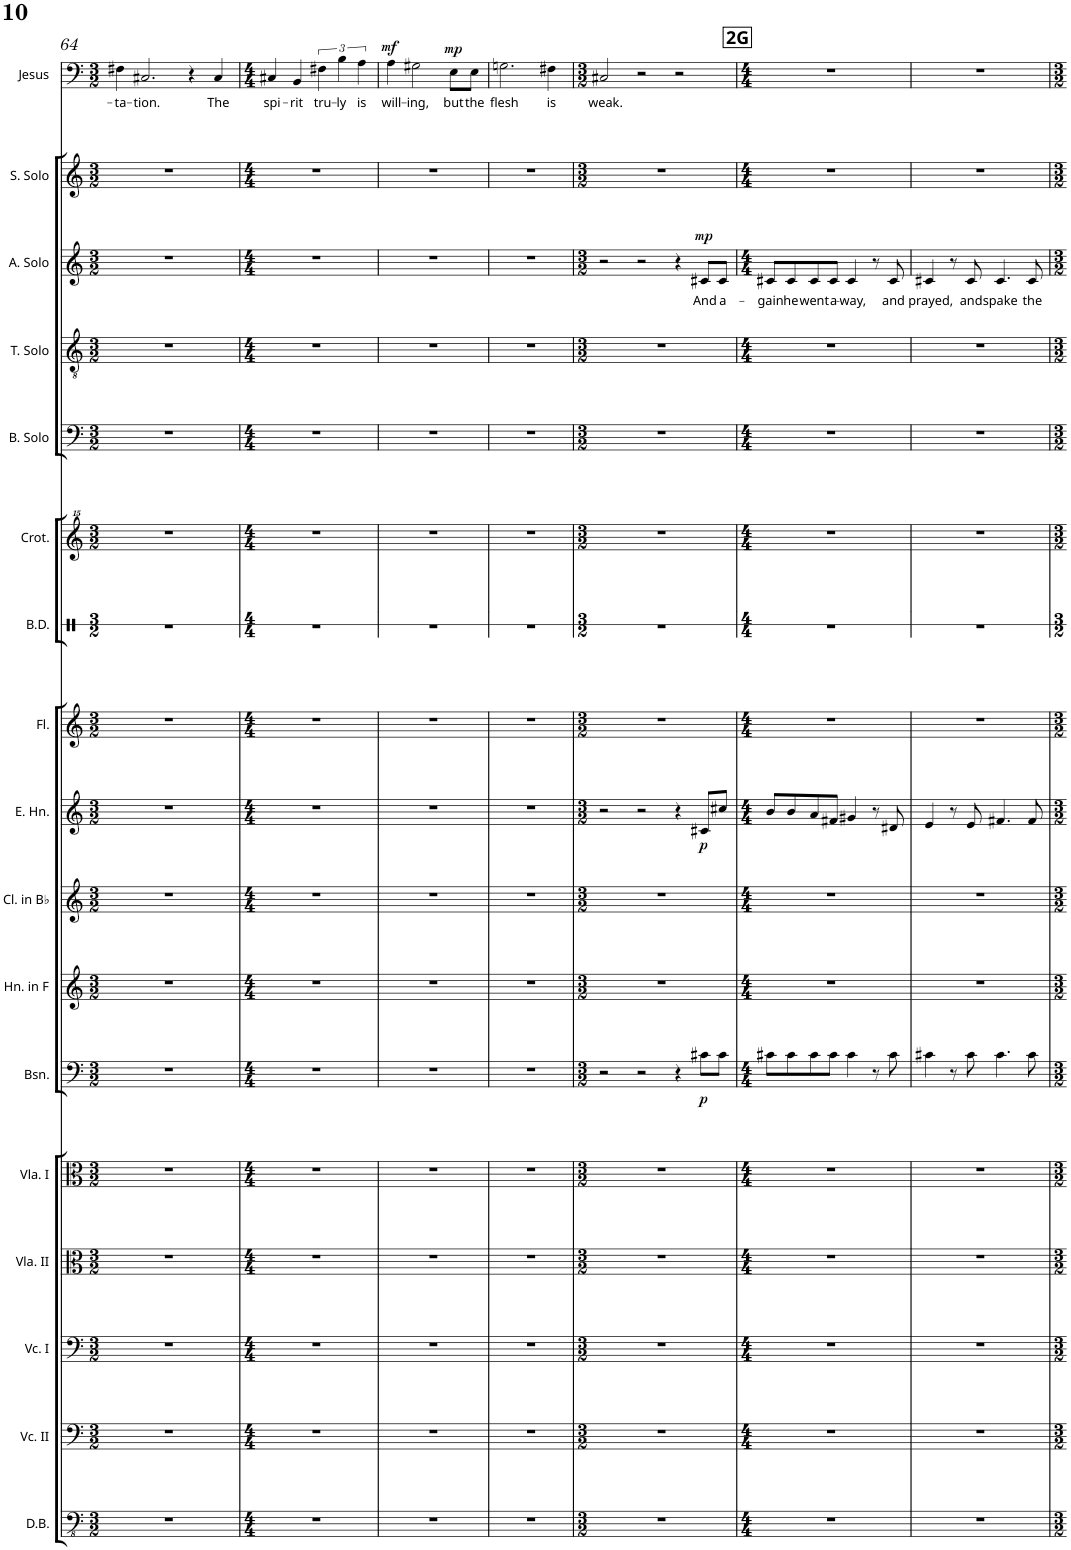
**kern	**kern	**kern	**kern	**kern	**kern	**dynam	**kern	**kern	**kern	**dynam	**kern	**kern	**kern	**kern	**kern	**kern	**text	**dynam	**kern	**kern	**text	**dynam
*part17	*part16	*part15	*part14	*part13	*part12	*part12	*part11	*part10	*part9	*part9	*part8	*part7	*part6	*part5	*part4	*part3	*part3	*part3	*part2	*part1	*part1	*part1
*staff17	*staff16	*staff15	*staff14	*staff13	*staff12	*staff12	*staff11	*staff10	*staff9	*staff9	*staff8	*staff7	*staff6	*staff5	*staff4	*staff3	*staff3	*staff3	*staff2	*staff1	*staff1	*staff1
*I"Double Bass	*I"Violoncello II	*I"Violoncello I	*I"Viola II	*I"Viola I	*I"Bassoon	*	*I"Horn in F	*I"Clarinet in Bb	*I"Oboe	*	*I"Flute	*I"Bass Drum	*I"Crotales	*I"Bass Solo	*I"Tenor Solo	*I"Alto Solo	*	*	*I"Soprano Solo	*I"Jesus (Baritone Solo)	*	*
*I'D.B.	*I'Vc. II	*I'Vc. I	*I'Vla. II	*I'Vla. I	*I'Bsn.	*	*I'Hn. in F	*I'Cl. in Bb	*I'Ob.	*	*I'Fl.	*I'B.D.	*I'Crot.	*I'B. Solo	*I'T. Solo	*I'A. Solo	*	*	*I'S. Solo	*I'Jesus	*	*
!!LO:PB:g=z
*clefFv4	*clefF4	*clefF4	*clefC3	*clefC3	*clefF4	*	*clefG2	*clefG2	*clefG2	*	*clefG2	*clefX	*clefG^^2	*clefF4	*clefGv2	*clefG2	*	*	*clefG2	*clefF4	*	*
*Trd7c12	*	*	*	*	*	*	*Trd4c7	*Trd1c2	*	*	*	*	*	*	*	*	*	*	*	*	*	*
*k[]	*k[]	*k[]	*k[]	*k[]	*k[]	*	*k[]	*k[]	*k[]	*	*k[]	*k[]	*k[]	*k[]	*k[]	*k[]	*	*	*k[]	*k[]	*	*
*M3/2	*M3/2	*M3/2	*M3/2	*M3/2	*M3/2	*	*M3/2	*M3/2	*M3/2	*	*M3/2	*M3/2	*M3/2	*M3/2	*M3/2	*M3/2	*	*	*M3/2	*M3/2	*	*
=64	=64	=64	=64	=64	=64	=64	=64	=64	=64	=64	=64	=64	=64	=64	=64	=64	=64	=64	=64	=64	=64	=64
!	!	!	!	!	!	!	!	!	!	!	!	!	!	!	!	!	!	!	!	!	!LO:LY:b	!
1.r	1.r	1.r	1.r	1.r	1.r	.	1.r	1.r	1.r	.	1.r	1.r	1.r	1.r	1.r	1.r	.	.	1.r	4F#X\	-ta-	.
!	!	!	!	!	!	!	!	!	!	!	!	!	!	!	!	!	!	!	!	!	!LO:LY:b	!
.	.	.	.	.	.	.	.	.	.	.	.	.	.	.	.	.	.	.	.	2.C#X/	-tion.	.
.	.	.	.	.	.	.	.	.	.	.	.	.	.	.	.	.	.	.	.	4r	.	.
!	!	!	!	!	!	!	!	!	!	!	!	!	!	!	!	!	!	!	!	!	!LO:LY:b	!
.	.	.	.	.	.	.	.	.	.	.	.	.	.	.	.	.	.	.	.	4C#/	The	.
=65	=65	=65	=65	=65	=65	=65	=65	=65	=65	=65	=65	=65	=65	=65	=65	=65	=65	=65	=65	=65	=65	=65
*M4/4	*M4/4	*M4/4	*M4/4	*M4/4	*M4/4	*	*M4/4	*M4/4	*M4/4	*	*M4/4	*M4/4	*M4/4	*M4/4	*M4/4	*M4/4	*	*	*M4/4	*M4/4	*	*
!	!	!	!	!	!	!	!	!	!	!	!	!	!	!	!	!	!	!	!	!	!LO:LY:b	!
1r	1r	1r	1r	1r	1r	.	1r	1r	1r	.	1r	1r	1r	1r	1r	1r	.	.	1r	4C#X/	spi-	.
!	!	!	!	!	!	!	!	!	!	!	!	!	!	!	!	!	!	!	!	!	!LO:LY:b	!
.	.	.	.	.	.	.	.	.	.	.	.	.	.	.	.	.	.	.	.	4BB/	-rit	.
!	!	!	!	!	!	!	!	!	!	!	!	!	!	!	!	!	!	!	!	!	!LO:LY:b	!
.	.	.	.	.	.	.	.	.	.	.	.	.	.	.	.	.	.	.	.	6F#X\	tru-	.
!	!	!	!	!	!	!	!	!	!	!	!	!	!	!	!	!	!	!	!	!	!LO:LY:b	!
.	.	.	.	.	.	.	.	.	.	.	.	.	.	.	.	.	.	.	.	6B\	-ly	.
!	!	!	!	!	!	!	!	!	!	!	!	!	!	!	!	!	!	!	!	!	!LO:LY:b	!
.	.	.	.	.	.	.	.	.	.	.	.	.	.	.	.	.	.	.	.	6A\	is	.
=66	=66	=66	=66	=66	=66	=66	=66	=66	=66	=66	=66	=66	=66	=66	=66	=66	=66	=66	=66	=66	=66	=66
!	!	!	!	!	!	!	!	!	!	!	!	!	!	!	!	!	!	!	!	!	!LO:LY:b	!LO:DY:a
1r	1r	1r	1r	1r	1r	.	1r	1r	1r	.	1r	1r	1r	1r	1r	1r	.	.	1r	4A\	will-	mf
!	!	!	!	!	!	!	!	!	!	!	!	!	!	!	!	!	!	!	!	!	!LO:LY:b	!
.	.	.	.	.	.	.	.	.	.	.	.	.	.	.	.	.	.	.	.	2G#X\	-ing,	.
!	!	!	!	!	!	!	!	!	!	!	!	!	!	!	!	!	!	!	!	!	!LO:LY:b	!LO:DY:a
.	.	.	.	.	.	.	.	.	.	.	.	.	.	.	.	.	.	.	.	8E\L	but	mp
!	!	!	!	!	!	!	!	!	!	!	!	!	!	!	!	!	!	!	!	!	!LO:LY:b	!
.	.	.	.	.	.	.	.	.	.	.	.	.	.	.	.	.	.	.	.	8E\J	the	.
=67	=67	=67	=67	=67	=67	=67	=67	=67	=67	=67	=67	=67	=67	=67	=67	=67	=67	=67	=67	=67	=67	=67
!	!	!	!	!	!	!	!	!	!	!	!	!	!	!	!	!	!	!	!	!	!LO:LY:b	!
1r	1r	1r	1r	1r	1r	.	1r	1r	1r	.	1r	1r	1r	1r	1r	1r	.	.	1r	2.Gn\	flesh	.
!	!	!	!	!	!	!	!	!	!	!	!	!	!	!	!	!	!	!	!	!	!LO:LY:b	!
.	.	.	.	.	.	.	.	.	.	.	.	.	.	.	.	.	.	.	.	4F#X\	is	.
=68	=68	=68	=68	=68	=68	=68	=68	=68	=68	=68	=68	=68	=68	=68	=68	=68	=68	=68	=68	=68	=68	=68
*M3/2	*M3/2	*M3/2	*M3/2	*M3/2	*M3/2	*	*M3/2	*M3/2	*M3/2	*	*M3/2	*M3/2	*M3/2	*M3/2	*M3/2	*M3/2	*	*	*M3/2	*M3/2	*	*
!	!	!	!	!	!	!	!	!	!	!	!	!	!	!	!	!	!	!	!	!	!LO:LY:b	!
1.r	1.r	1.r	1.r	1.r	2r	.	1.r	1.r	2r	.	1.r	1.r	1.r	1.r	1.r	2r	.	.	1.r	2C#X/	weak.	.
.	.	.	.	.	2r	.	.	.	2r	.	.	.	.	.	.	2r	.	.	.	2r	.	.
.	.	.	.	.	4r	.	.	.	4r	.	.	.	.	.	.	4r	.	.	.	2r	.	.
!	!	!	!	!	!	!LO:DY:b	!	!	!	!LO:DY:b	!	!	!	!	!	!	!LO:LY:b	!LO:DY:a	!	!	!	!
.	.	.	.	.	8c#X\L	p	.	.	8c#X/L	p	.	.	.	.	.	8c#X/L	And	mp	.	.	.	.
!	!	!	!	!	!	!	!	!	!	!	!	!	!	!	!	!	!LO:LY:b	!	!	!	!	!
.	.	.	.	.	8c#\J	.	.	.	8cc#X/J	.	.	.	.	.	.	8c#/J	a-	.	.	.	.	.
!!LO:REH:place=s1:a:B:cj:fs=14:t=2G
=69	=69	=69	=69	=69	=69	=69	=69	=69	=69	=69	=69	=69	=69	=69	=69	=69	=69	=69	=69	=69	=69	=69
*M4/4	*M4/4	*M4/4	*M4/4	*M4/4	*M4/4	*	*M4/4	*M4/4	*M4/4	*	*M4/4	*M4/4	*M4/4	*M4/4	*M4/4	*M4/4	*	*	*M4/4	*M4/4	*	*
!	!	!	!	!	!	!	!	!	!	!	!	!	!	!	!	!	!LO:LY:b	!	!	!	!	!
1r	1r	1r	1r	1r	8c#X\L	.	1r	1r	8b/L	.	1r	1r	1r	1r	1r	8c#X/L	-gain	.	1r	1r	.	.
!	!	!	!	!	!	!	!	!	!	!	!	!	!	!	!	!	!LO:LY:b	!	!	!	!	!
.	.	.	.	.	8c#\	.	.	.	8b/	.	.	.	.	.	.	8c#/	he	.	.	.	.	.
!	!	!	!	!	!	!	!	!	!	!	!	!	!	!	!	!	!LO:LY:b	!	!	!	!	!
.	.	.	.	.	8c#\	.	.	.	8a/	.	.	.	.	.	.	8c#/	went	.	.	.	.	.
!	!	!	!	!	!	!	!	!	!	!	!	!	!	!	!	!	!LO:LY:b	!	!	!	!	!
.	.	.	.	.	8c#\J	.	.	.	8f#X/J	.	.	.	.	.	.	8c#/J	a-	.	.	.	.	.
!	!	!	!	!	!	!	!	!	!	!	!	!	!	!	!	!	!LO:LY:b	!	!	!	!	!
.	.	.	.	.	4c#\	.	.	.	4g#X/	.	.	.	.	.	.	4c#/	-way,	.	.	.	.	.
.	.	.	.	.	8r	.	.	.	8r	.	.	.	.	.	.	8r	.	.	.	.	.	.
!	!	!	!	!	!	!	!	!	!	!	!	!	!	!	!	!	!LO:LY:b	!	!	!	!	!
.	.	.	.	.	8c#\	.	.	.	8d#X/	.	.	.	.	.	.	8c#/	and	.	.	.	.	.
=70	=70	=70	=70	=70	=70	=70	=70	=70	=70	=70	=70	=70	=70	=70	=70	=70	=70	=70	=70	=70	=70	=70
!	!	!	!	!	!	!	!	!	!	!	!	!	!	!	!	!	!LO:LY:b	!	!	!	!	!
1r	1r	1r	1r	1r	4c#X\	.	1r	1r	4e/	.	1r	1r	1r	1r	1r	4c#X/	prayed,	.	1r	1r	.	.
.	.	.	.	.	8r	.	.	.	8r	.	.	.	.	.	.	8r	.	.	.	.	.	.
!	!	!	!	!	!	!	!	!	!	!	!	!	!	!	!	!	!LO:LY:b	!	!	!	!	!
.	.	.	.	.	8c#\	.	.	.	8e/	.	.	.	.	.	.	8c#/	and	.	.	.	.	.
!	!	!	!	!	!	!	!	!	!	!	!	!	!	!	!	!	!LO:LY:b	!	!	!	!	!
.	.	.	.	.	4.c#\	.	.	.	4.f#X/	.	.	.	.	.	.	4.c#/	spake	.	.	.	.	.
!	!	!	!	!	!	!	!	!	!	!	!	!	!	!	!	!	!LO:LY:b	!	!	!	!	!
.	.	.	.	.	8c#\	.	.	.	8f#/	.	.	.	.	.	.	8c#/	the	.	.	.	.	.
=	=	=	=	=	=	=	=	=	=	=	=	=	=	=	=	=	=	=	=	=	=	=
*-	*-	*-	*-	*-	*-	*-	*-	*-	*-	*-	*-	*-	*-	*-	*-	*-	*-	*-	*-	*-	*-	*-
